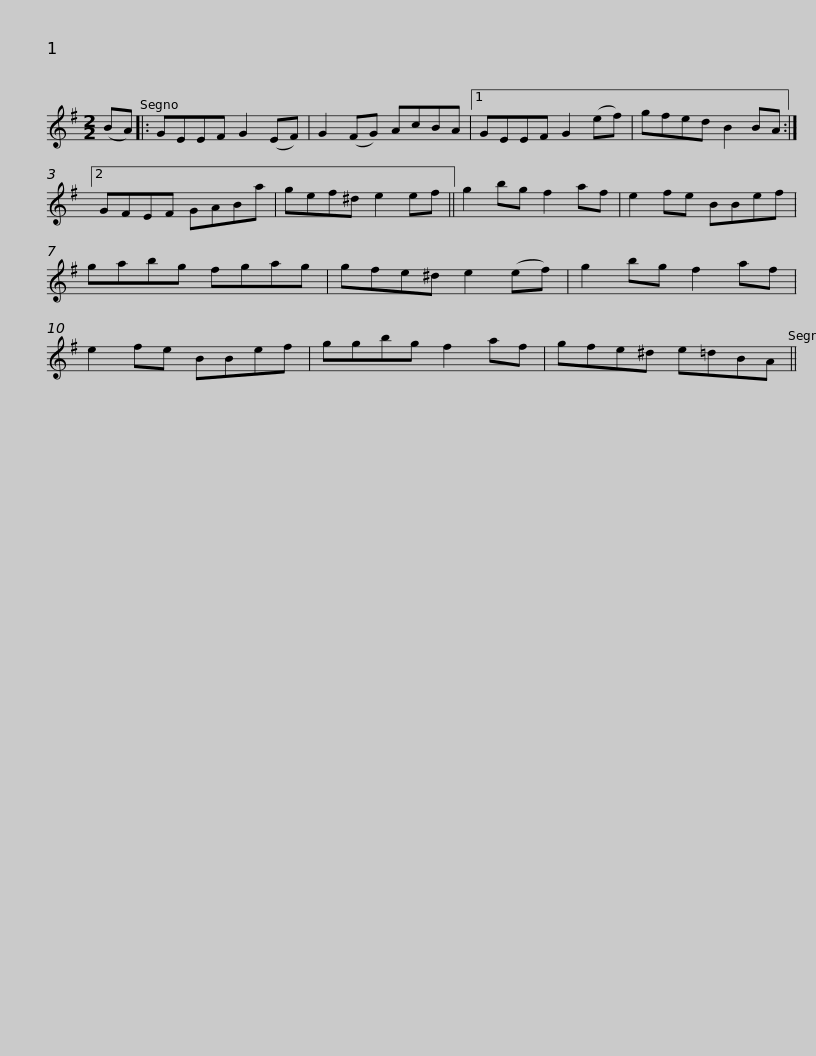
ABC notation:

X:1
L:1/8
M:2/2
I:linebreak $
K:G
V:1 treble
V:1
 (BA) |: GEEF G2 (EF) | G2 (FG) AcBA |1 GEEF G2 (ef) | gfed B2 BA :|2 %5
 GFEF GABa |$ gef^d e2 ef || g2 bg f2 af | e2 fe BBef | gabg fgag | %10
 gfe^d e2 (ef) | g2 bg f2 af |$ e2 fe BBef | ggbg f2 af | gfe^d e=dBA || %15
